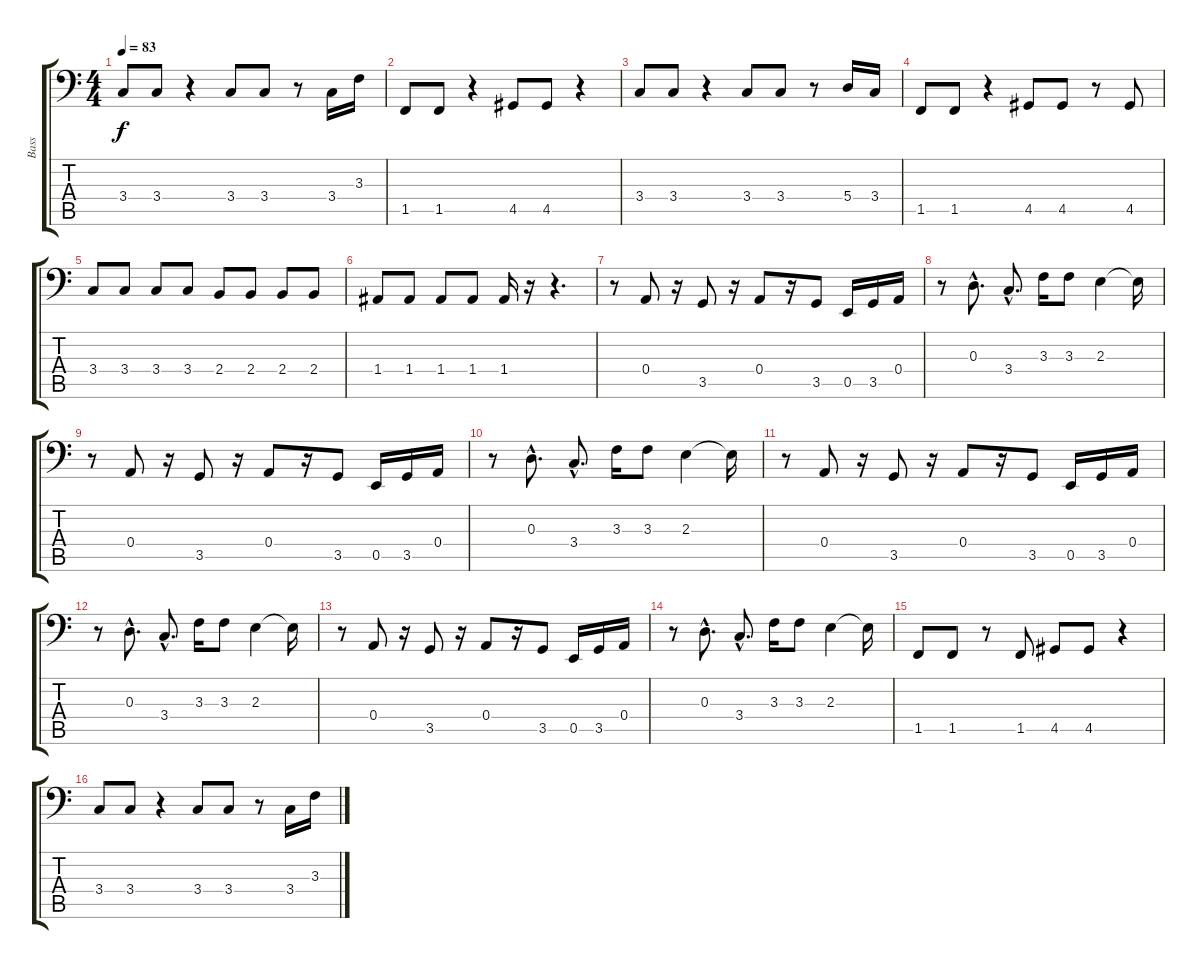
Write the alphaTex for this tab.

\track ("Bass" "Bass") {instrument fretlessbass}
\staff {score tabs}
\tuning (C3 G2 D2 A1 E1 B0) {hide}
\ts (4 4)
\tempo 83
\clef f4
\ks c
3.4.8{dy f} 3.4.8 r.4 3.4.8 3.4.8 r.8 3.4.16 3.3.16 |
1.5.8 1.5.8 r.4 4.5.8 4.5.8 r.4 |
3.4.8 3.4.8 r.4 3.4.8 3.4.8 r.8 5.4.16 3.4.16 |
1.5.8 1.5.8 r.4 4.5.8 4.5.8 r.8 4.5.8 |
3.4.8 3.4.8 3.4.8 3.4.8 2.4.8 2.4.8 2.4.8 2.4.8 |
1.4.8 1.4.8 1.4.8 1.4.8 1.4.16 r.16 r.4{d} |
r.8 0.4.8 r.16 3.5.8 r.16 0.4.8 r.16 3.5.8 0.5.16 3.5.16 0.4.16 |
r.8 0.3{hac}.8{d} 3.4{hac}.8{d} 3.3.16 3.3.8 2.3.4 2.3{t}.16 |
r.8 0.4.8 r.16 3.5.8 r.16 0.4.8 r.16 3.5.8 0.5.16 3.5.16 0.4.16 |
r.8 0.3{hac}.8{d} 3.4{hac}.8{d} 3.3.16 3.3.8 2.3.4 2.3{t}.16 |
r.8 0.4.8 r.16 3.5.8 r.16 0.4.8 r.16 3.5.8 0.5.16 3.5.16 0.4.16 |
r.8 0.3{hac}.8{d} 3.4{hac}.8{d} 3.3.16 3.3.8 2.3.4 2.3{t}.16 |
r.8 0.4.8 r.16 3.5.8 r.16 0.4.8 r.16 3.5.8 0.5.16 3.5.16 0.4.16 |
r.8 0.3{hac}.8{d} 3.4{hac}.8{d} 3.3.16 3.3.8 2.3.4 2.3{t}.16 |
1.5.8 1.5.8 r.8 1.5.8 4.5.8 4.5.8 r.4 |
3.4.8 3.4.8 r.4 3.4.8 3.4.8 r.8 3.4.16 3.3.16
